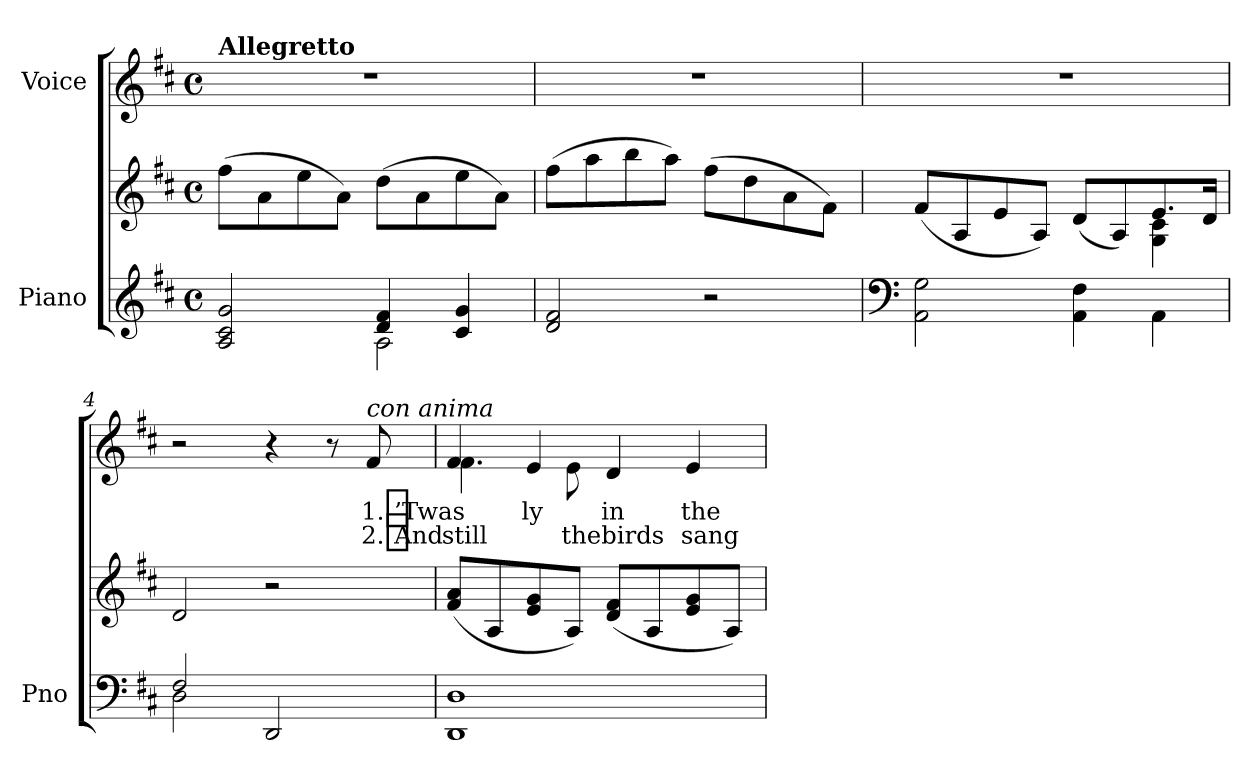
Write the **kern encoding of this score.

**kern	**kern	**kern	**text	**text
*part2	*part2	*part1	*part1	*part1
*staff3	*staff2	*staff1	*staff1	*staff1
*I"Piano	*	*I"Voice	*	*
*I'Pno	*	*	*	*
*clefG2	*clefG2	*clefG2	*	*
*k[f#c#]	*k[f#c#]	*k[f#c#]	*	*
*M4/4	*M4/4	*M4/4	*	*
*met(c)	*met(c)	*met(c)	*	*
=1	=1	=1	=1	=1
*^	*	*	*	*
!	!	!	!LO:TX:a:B:t=Allegretto	!	!
2A/ 2c#/ 2g/	2ryy	(>8ff#\L	1r	.	.
.	.	8a\	.	.	.
.	.	8ee\	.	.	.
.	.	8a\J)	.	.	.
4d/ 4f#/	2A\	(>8dd\L	.	.	.
.	.	8a\	.	.	.
4c#/ 4g/	.	8ee\	.	.	.
.	.	8a\J)	.	.	.
*v	*v	*	*	*	*
=2	=2	=2	=2	=2
2d/ 2f#/	(>8ff#\L	1r	.	.
.	8aa\	.	.	.
.	8bb\	.	.	.
.	8aa\J)	.	.	.
2r	(>8ff#\L	.	.	.
.	8dd\	.	.	.
.	8a\	.	.	.
.	8f#\J)	.	.	.
=3	=3	=3	=3	=3
*clefF4	*	*	*	*
*	*^	*	*	*
2AA\ 2G\	(<8f#/L	2.ryy	1r	.	.
.	8A/	.	.	.	.
.	8e/	.	.	.	.
.	8A/J)	.	.	.	.
4AA\ 4F#\	(<8d/L	.	.	.	.
.	8A/)	.	.	.	.
4AA\	8.e/	4G\ 4c#\	.	.	.
.	16d/Jk	.	.	.	.
!!LO:LB:g=z
=4	=4	=4	=4	=4	=4
*^	*	*	*	*	*
2F#/	2D\	2d/	2ryy	2r	.	.
2ryy	2DD/	2r	2ryy	4r	.	.
.	.	.	.	8r	.	.
!	!	!	!	!LO:TX:a:i:t=con anima	!	!
!	!	!	!	!	!LO:LY:b	!LO:LY:b
.	.	.	.	8f#/	1. ’Twas	2. And
*v	*v	*	*	*	*	*
*	*v	*v	*	*	*
=5	=5	=5	=5	=5
!	!	!	!LO:LY:b	!
*	*	*^	*	*
!	!	!	!	!	!LO:LY:b
1DD 1D	(<8f#/ 8a/L	4f#/	4.f#\	.	still
.	8A/	.	.	.	.
!	!	!	!	!LO:LY:b	!
.	8e/ 8g/	4e/	.	-ly	.
!	!	!	!	!	!LO:LY:b
.	8A/J)	.	8e\	.	the
!	!	!	!	!LO:LY:b	!LO:LY:b
.	(<8d/ 8f#/L	4d/	2rAyy	in	birds
.	8A/	.	.	.	.
!	!	!	!	!LO:LY:b	!LO:LY:b
.	8e/ 8g/	4e/	.	the	sang
.	8A/J)	.	.	.	.
*	*	*v	*v	*	*
=	=	=	=	=
*-	*-	*-	*-	*-
